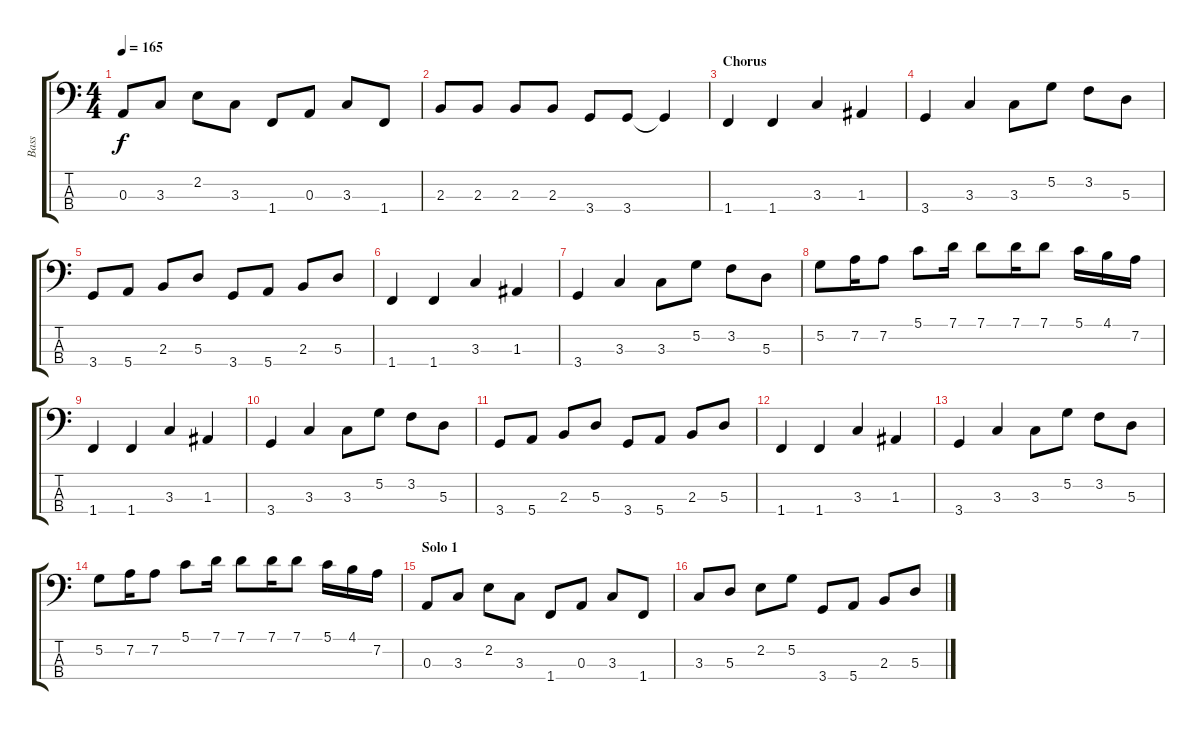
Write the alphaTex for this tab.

\track ("Bass" "Bass") {instrument electricbassfinger}
\staff {score tabs}
\tuning (G2 D2 A1 E1) {hide}
\ts (4 4)
\tempo 165
\clef f4
\ks c
0.3.8{dy f} 3.3.8 2.2.8 3.3.8 1.4.8 0.3.8 3.3.8 1.4.8 |
2.3.8 2.3.8 2.3.8 2.3.8 3.4.8 3.4.8 3.4{t}.4 |
\section ("" "Chorus")
1.4.4 1.4.4 3.3.4 1.3.4 |
3.4.4 3.3.4 3.3.8 5.2.8 3.2.8 5.3.8 |
3.4.8 5.4.8 2.3.8 5.3.8 3.4.8 5.4.8 2.3.8 5.3.8 |
1.4.4 1.4.4 3.3.4 1.3.4 |
3.4.4 3.3.4 3.3.8 5.2.8 3.2.8 5.3.8 |
5.2.8 7.2.16 7.2.8 5.1.8 7.1.16 7.1.8 7.1.16 7.1.8 5.1.16 4.1.16 7.2.16 |
1.4.4 1.4.4 3.3.4 1.3.4 |
3.4.4 3.3.4 3.3.8 5.2.8 3.2.8 5.3.8 |
3.4.8 5.4.8 2.3.8 5.3.8 3.4.8 5.4.8 2.3.8 5.3.8 |
1.4.4 1.4.4 3.3.4 1.3.4 |
3.4.4 3.3.4 3.3.8 5.2.8 3.2.8 5.3.8 |
5.2.8 7.2.16 7.2.8 5.1.8 7.1.16 7.1.8 7.1.16 7.1.8 5.1.16 4.1.16 7.2.16 |
\section ("" "Solo 1")
0.3.8 3.3.8 2.2.8 3.3.8 1.4.8 0.3.8 3.3.8 1.4.8 |
3.3.8 5.3.8 2.2.8 5.2.8 3.4.8 5.4.8 2.3.8 5.3.8
